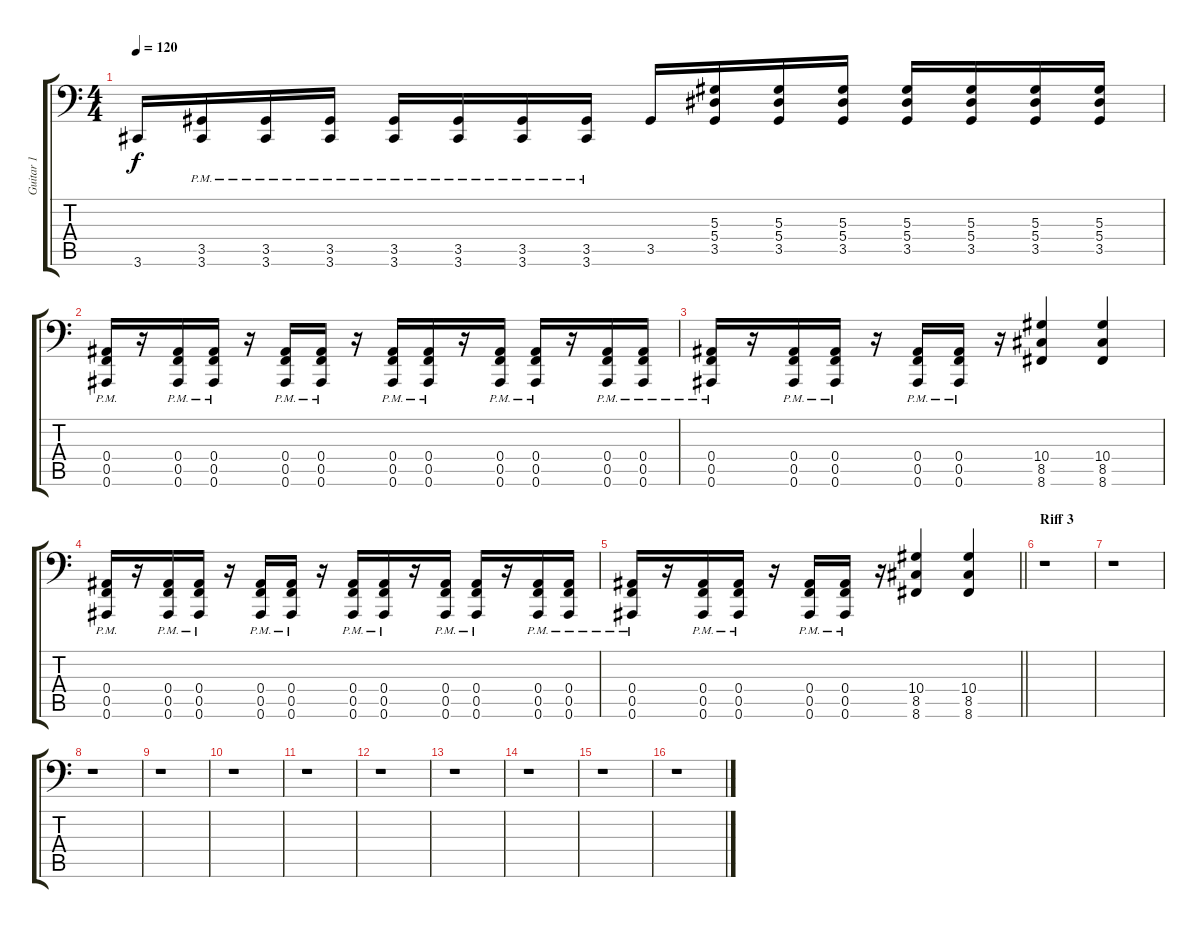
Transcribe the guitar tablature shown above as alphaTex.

\track ("Guitar 1" "Guitar 1") {instrument stringensemble1}
\staff {score tabs}
\tuning (C4 G3 Eb3 Bb2 F2 Bb1) {hide}
\ts (4 4)
\tempo 120
\clef f4
\ks c
3.6.16{dy f} (3.5{pm} 3.6{pm}).16 (3.5{pm} 3.6{pm}).16 (3.5{pm} 3.6{pm}).16 (3.5{pm} 3.6{pm}).16 (3.5{pm} 3.6{pm}).16 (3.5{pm} 3.6{pm}).16 (3.5{pm} 3.6{pm}).16 3.5.16 (5.3 5.4 3.5).16 (5.3 5.4 3.5).16 (5.3 5.4 3.5).16 (5.3 5.4 3.5).16 (5.3 5.4 3.5).16 (5.3 5.4 3.5).16 (5.3 5.4 3.5).16 |
(0.4{pm} 0.5{pm} 0.6{pm}).16 r.16 (0.4{pm} 0.5{pm} 0.6{pm}).16 (0.4{pm} 0.5{pm} 0.6{pm}).16 r.16 (0.4{pm} 0.5{pm} 0.6{pm}).16 (0.4{pm} 0.5{pm} 0.6{pm}).16 r.16 (0.4{pm} 0.5{pm} 0.6{pm}).16 (0.4{pm} 0.5{pm} 0.6{pm}).16 r.16 (0.4{pm} 0.5{pm} 0.6{pm}).16 (0.4{pm} 0.5{pm} 0.6{pm}).16 r.16 (0.4{pm} 0.5{pm} 0.6{pm}).16 (0.4{pm} 0.5{pm} 0.6{pm}).16 |
(0.4{pm} 0.5{pm} 0.6{pm}).16 r.16 (0.4{pm} 0.5{pm} 0.6{pm}).16 (0.4{pm} 0.5{pm} 0.6{pm}).16 r.16 (0.4{pm} 0.5{pm} 0.6{pm}).16 (0.4{pm} 0.5{pm} 0.6{pm}).16 r.16 (10.4 8.5 8.6).4 (10.4 8.5 8.6).4 |
(0.4{pm} 0.5{pm} 0.6{pm}).16 r.16 (0.4{pm} 0.5{pm} 0.6{pm}).16 (0.4{pm} 0.5{pm} 0.6{pm}).16 r.16 (0.4{pm} 0.5{pm} 0.6{pm}).16 (0.4{pm} 0.5{pm} 0.6{pm}).16 r.16 (0.4{pm} 0.5{pm} 0.6{pm}).16 (0.4{pm} 0.5{pm} 0.6{pm}).16 r.16 (0.4{pm} 0.5{pm} 0.6{pm}).16 (0.4{pm} 0.5{pm} 0.6{pm}).16 r.16 (0.4{pm} 0.5{pm} 0.6{pm}).16 (0.4{pm} 0.5{pm} 0.6{pm}).16 |
\barLineRight lightlight
(0.4{pm} 0.5{pm} 0.6{pm}).16 r.16 (0.4{pm} 0.5{pm} 0.6{pm}).16 (0.4{pm} 0.5{pm} 0.6{pm}).16 r.16 (0.4{pm} 0.5{pm} 0.6{pm}).16 (0.4{pm} 0.5{pm} 0.6{pm}).16 r.16 (10.4 8.5 8.6).4 (10.4 8.5 8.6).4 |
\section ("" "Riff 3")
r.1 |
r.1 |
r.1 |
r.1 |
r.1 |
r.1 |
r.1 |
r.1 |
r.1 |
r.1 |
r.1
